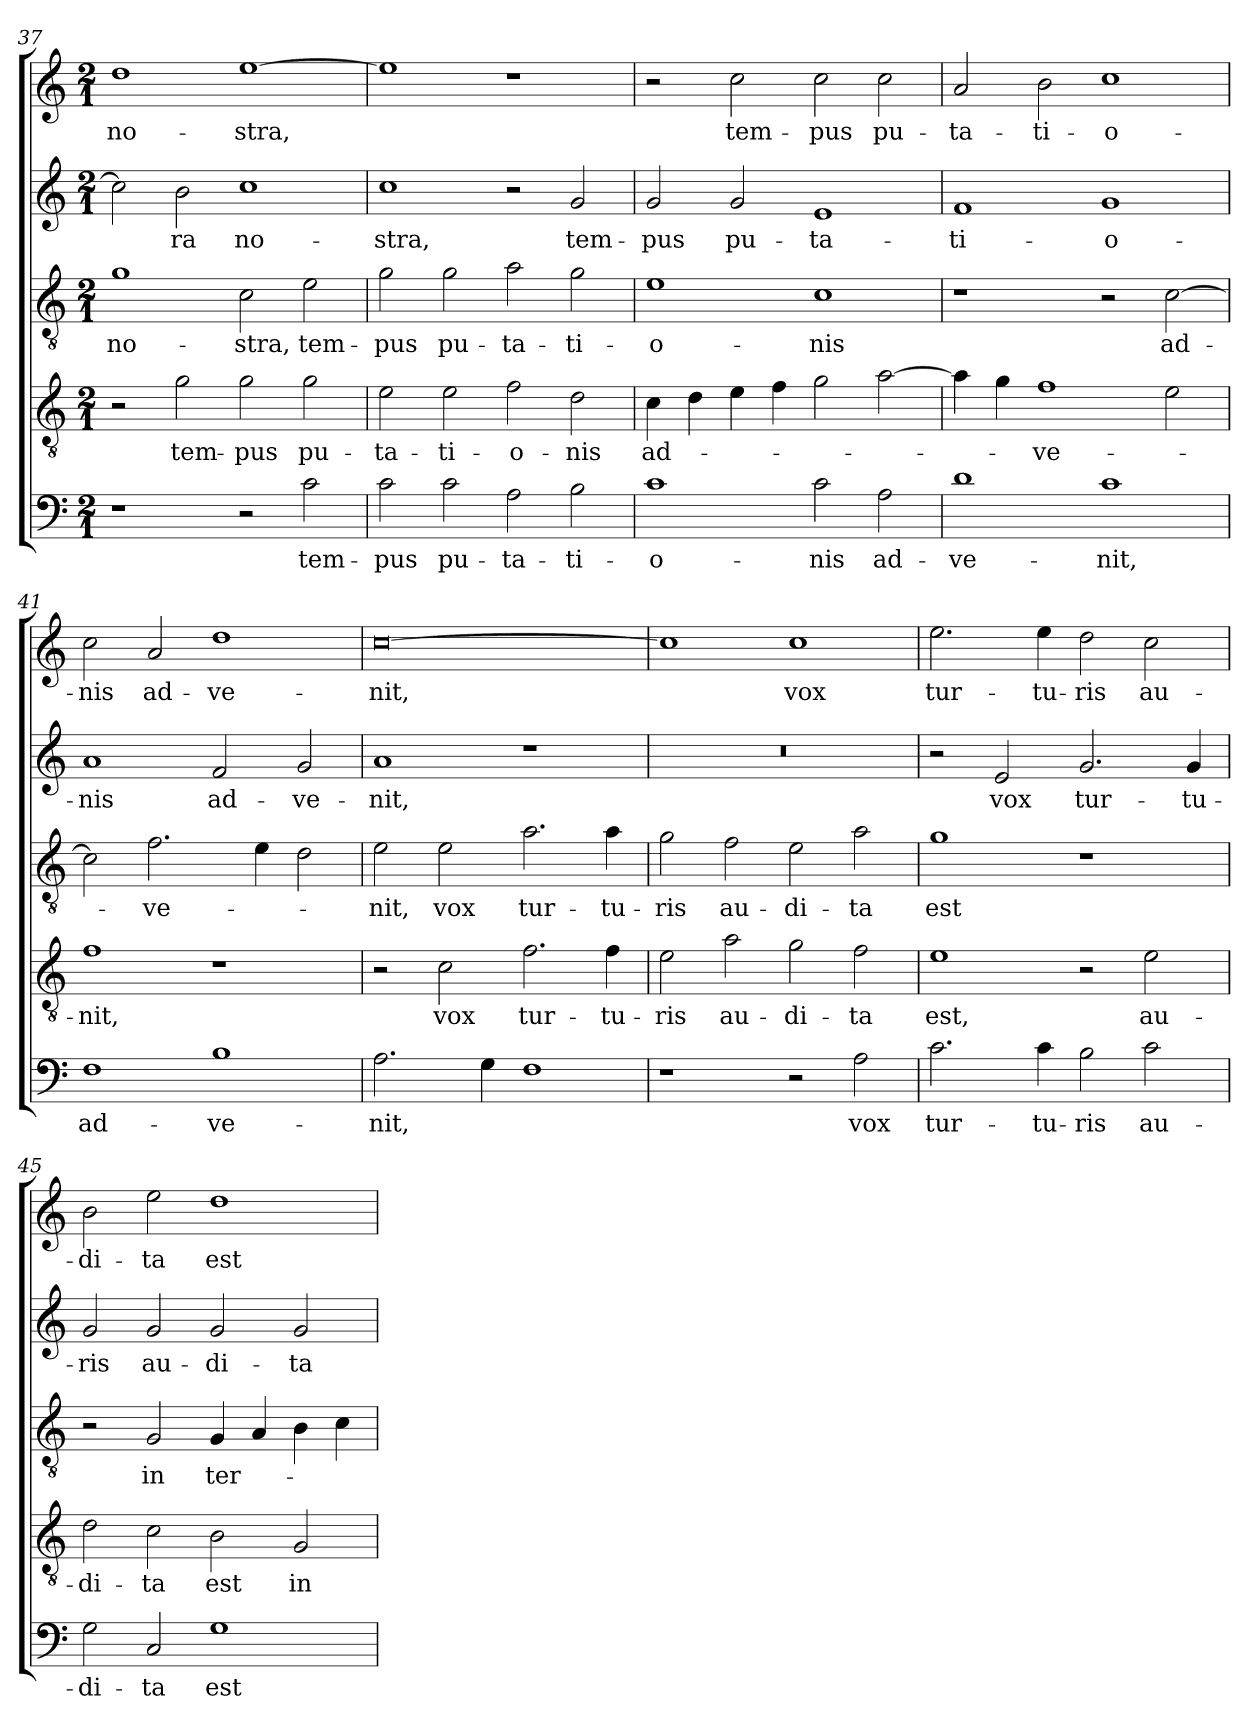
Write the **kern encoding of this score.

**kern	**text	**kern	**text	**kern	**text	**kern	**text	**kern	**text
*part5	*part5	*part4	*part4	*part3	*part3	*part2	*part2	*part1	*part1
*staff5	*staff5	*staff4	*staff4	*staff3	*staff3	*staff2	*staff2	*staff1	*staff1
!!LO:LB:g=z
*clefF4	*	*clefGv2	*	*clefGv2	*	*clefG2	*	*clefG2	*
*k[]	*	*k[]	*	*k[]	*	*k[]	*	*k[]	*
*C:	*	*C:	*	*C:	*	*C:	*	*C:	*
*M2/1	*	*M2/1	*	*M2/1	*	*M2/1	*	*M2/1	*
=37	=37	=37	=37	=37	=37	=37	=37	=37	=37
!	!	!	!	!	!LO:LY:b	!	!	!	!LO:LY:b
1r	.	2r	.	1g	no-	2cc\]	.	1dd	no-
!	!	!	!LO:LY:b	!	!	!	!LO:LY:b	!	!
.	.	2g\	tem-	.	.	2b\	-ra	.	.
!	!	!	!LO:LY:b	!	!LO:LY:b	!	!LO:LY:b	!	!LO:LY:b
2r	.	2g\	-pus	2c\	-stra,	1cc	no-	[1ee	-stra,
!	!LO:LY:b	!	!LO:LY:b	!	!LO:LY:b	!	!	!	!
2c\	tem-	2g\	pu-	2e\	tem-	.	.	.	.
=38	=38	=38	=38	=38	=38	=38	=38	=38	=38
!	!LO:LY:b	!	!LO:LY:b	!	!LO:LY:b	!	!LO:LY:b	!	!
2c\	-pus	2e\	-ta-	2g\	-pus	1cc	-stra,	1ee]	.
!	!LO:LY:b	!	!LO:LY:b	!	!LO:LY:b	!	!	!	!
2c\	pu-	2e\	-ti-	2g\	pu-	.	.	.	.
!	!LO:LY:b	!	!LO:LY:b	!	!LO:LY:b	!	!	!	!
2A\	-ta-	2f\	-o-	2a\	-ta-	2r	.	1r	.
!	!LO:LY:b	!	!LO:LY:b	!	!LO:LY:b	!	!LO:LY:b	!	!
2B\	-ti-	2d\	-nis	2g\	-ti-	2g/	tem-	.	.
=39	=39	=39	=39	=39	=39	=39	=39	=39	=39
!	!LO:LY:b	!	!LO:LY:b	!	!LO:LY:b	!	!LO:LY:b	!	!
1c	-o-	4c\	ad-	1e	-o-	2g/	-pus	2r	.
.	.	4d\	.	.	.	.	.	.	.
!	!	!	!	!	!	!	!LO:LY:b	!	!LO:LY:b
.	.	4e\	.	.	.	2g/	pu-	2cc\	tem-
.	.	4f\	.	.	.	.	.	.	.
!	!LO:LY:b	!	!	!	!LO:LY:b	!	!LO:LY:b	!	!LO:LY:b
2c\	-nis	2g\	.	1c	-nis	1e	-ta-	2cc\	-pus
!	!LO:LY:b	!	!	!	!	!	!	!	!LO:LY:b
2A\	ad-	[2a\	.	.	.	.	.	2cc\	pu-
=40	=40	=40	=40	=40	=40	=40	=40	=40	=40
!	!LO:LY:b	!	!	!	!	!	!LO:LY:b	!	!LO:LY:b
1d	-ve-	4a\]	.	1r	.	1f	-ti-	2a/	-ta-
.	.	4g\	.	.	.	.	.	.	.
!	!	!	!LO:LY:b	!	!	!	!	!	!LO:LY:b
.	.	1f	-ve-	.	.	.	.	2b\	-ti-
!	!LO:LY:b	!	!	!	!	!	!LO:LY:b	!	!LO:LY:b
1c	-nit,	.	.	2r	.	1g	-o-	1cc	-o-
!	!	!	!	!	!LO:LY:b	!	!	!	!
.	.	2e\	.	[2c\	ad-	.	.	.	.
=41	=41	=41	=41	=41	=41	=41	=41	=41	=41
!	!LO:LY:b	!	!LO:LY:b	!	!	!	!LO:LY:b	!	!LO:LY:b
1F	ad-	1f	-nit,	2c\]	.	1a	-nis	2cc\	-nis
!	!	!	!	!	!LO:LY:b	!	!	!	!LO:LY:b
.	.	.	.	2.f\	-ve-	.	.	2a/	ad-
!	!LO:LY:b	!	!	!	!	!	!LO:LY:b	!	!LO:LY:b
1B	-ve-	1r	.	.	.	2f/	ad-	1dd	-ve-
.	.	.	.	4e\	.	.	.	.	.
!	!	!	!	!	!	!	!LO:LY:b	!	!
.	.	.	.	2d\	.	2g/	-ve-	.	.
=42	=42	=42	=42	=42	=42	=42	=42	=42	=42
!	!LO:LY:b	!	!	!	!LO:LY:b	!	!LO:LY:b	!	!LO:LY:b
2.A\	-nit,	2r	.	2e\	-nit,	1a	-nit,	[0cc	-nit,
!	!	!	!LO:LY:b	!	!LO:LY:b	!	!	!	!
.	.	2c\	vox	2e\	vox	.	.	.	.
4G\	.	.	.	.	.	.	.	.	.
!	!	!	!LO:LY:b	!	!LO:LY:b	!	!	!	!
1F	.	2.f\	tur-	2.a\	tur-	1r	.	.	.
!	!	!	!LO:LY:b	!	!LO:LY:b	!	!	!	!
.	.	4f\	-tu-	4a\	-tu-	.	.	.	.
!!LO:LB:g=z
=43	=43	=43	=43	=43	=43	=43	=43	=43	=43
!	!	!	!LO:LY:b	!	!LO:LY:b	!	!	!	!
1r	.	2e\	-ris	2g\	-ris	0r	.	1cc]	.
!	!	!	!LO:LY:b	!	!LO:LY:b	!	!	!	!
.	.	2a\	au-	2f\	au-	.	.	.	.
!	!	!	!LO:LY:b	!	!LO:LY:b	!	!	!	!LO:LY:b
2r	.	2g\	-di-	2e\	-di-	.	.	1cc	vox
!	!LO:LY:b	!	!LO:LY:b	!	!LO:LY:b	!	!	!	!
2A\	vox	2f\	-ta	2a\	-ta	.	.	.	.
=44	=44	=44	=44	=44	=44	=44	=44	=44	=44
!	!LO:LY:b	!	!LO:LY:b	!	!LO:LY:b	!	!	!	!LO:LY:b
2.c\	tur-	1e	est,	1g	est	2r	.	2.ee\	tur-
!	!	!	!	!	!	!	!LO:LY:b	!	!
.	.	.	.	.	.	2e/	vox	.	.
!	!LO:LY:b	!	!	!	!	!	!	!	!LO:LY:b
4c\	-tu-	.	.	.	.	.	.	4ee\	-tu-
!	!LO:LY:b	!	!	!	!	!	!LO:LY:b	!	!LO:LY:b
2B\	-ris	2r	.	1r	.	2.g/	tur-	2dd\	-ris
!	!LO:LY:b	!	!LO:LY:b	!	!	!	!	!	!LO:LY:b
2c\	au-	2e\	au-	.	.	.	.	2cc\	au-
!	!	!	!	!	!	!	!LO:LY:b	!	!
.	.	.	.	.	.	4g/	-tu-	.	.
=45	=45	=45	=45	=45	=45	=45	=45	=45	=45
!	!LO:LY:b	!	!LO:LY:b	!	!	!	!LO:LY:b	!	!LO:LY:b
2G\	-di-	2d\	-di-	2r	.	2g/	-ris	2b\	-di-
!	!LO:LY:b	!	!LO:LY:b	!	!LO:LY:b	!	!LO:LY:b	!	!LO:LY:b
2C/	-ta	2c\	-ta	2G/	in	2g/	au-	2ee\	-ta
!	!LO:LY:b	!	!LO:LY:b	!	!LO:LY:b	!	!LO:LY:b	!	!LO:LY:b
1G	est	2B\	est	4G/	ter-	2g/	-di-	1dd	est
.	.	.	.	4A/	.	.	.	.	.
!	!	!	!LO:LY:b	!	!	!	!LO:LY:b	!	!
.	.	2G/	in	4B\	.	2g/	-ta	.	.
.	.	.	.	4c\	.	.	.	.	.
=	=	=	=	=	=	=	=	=	=
*-	*-	*-	*-	*-	*-	*-	*-	*-	*-
